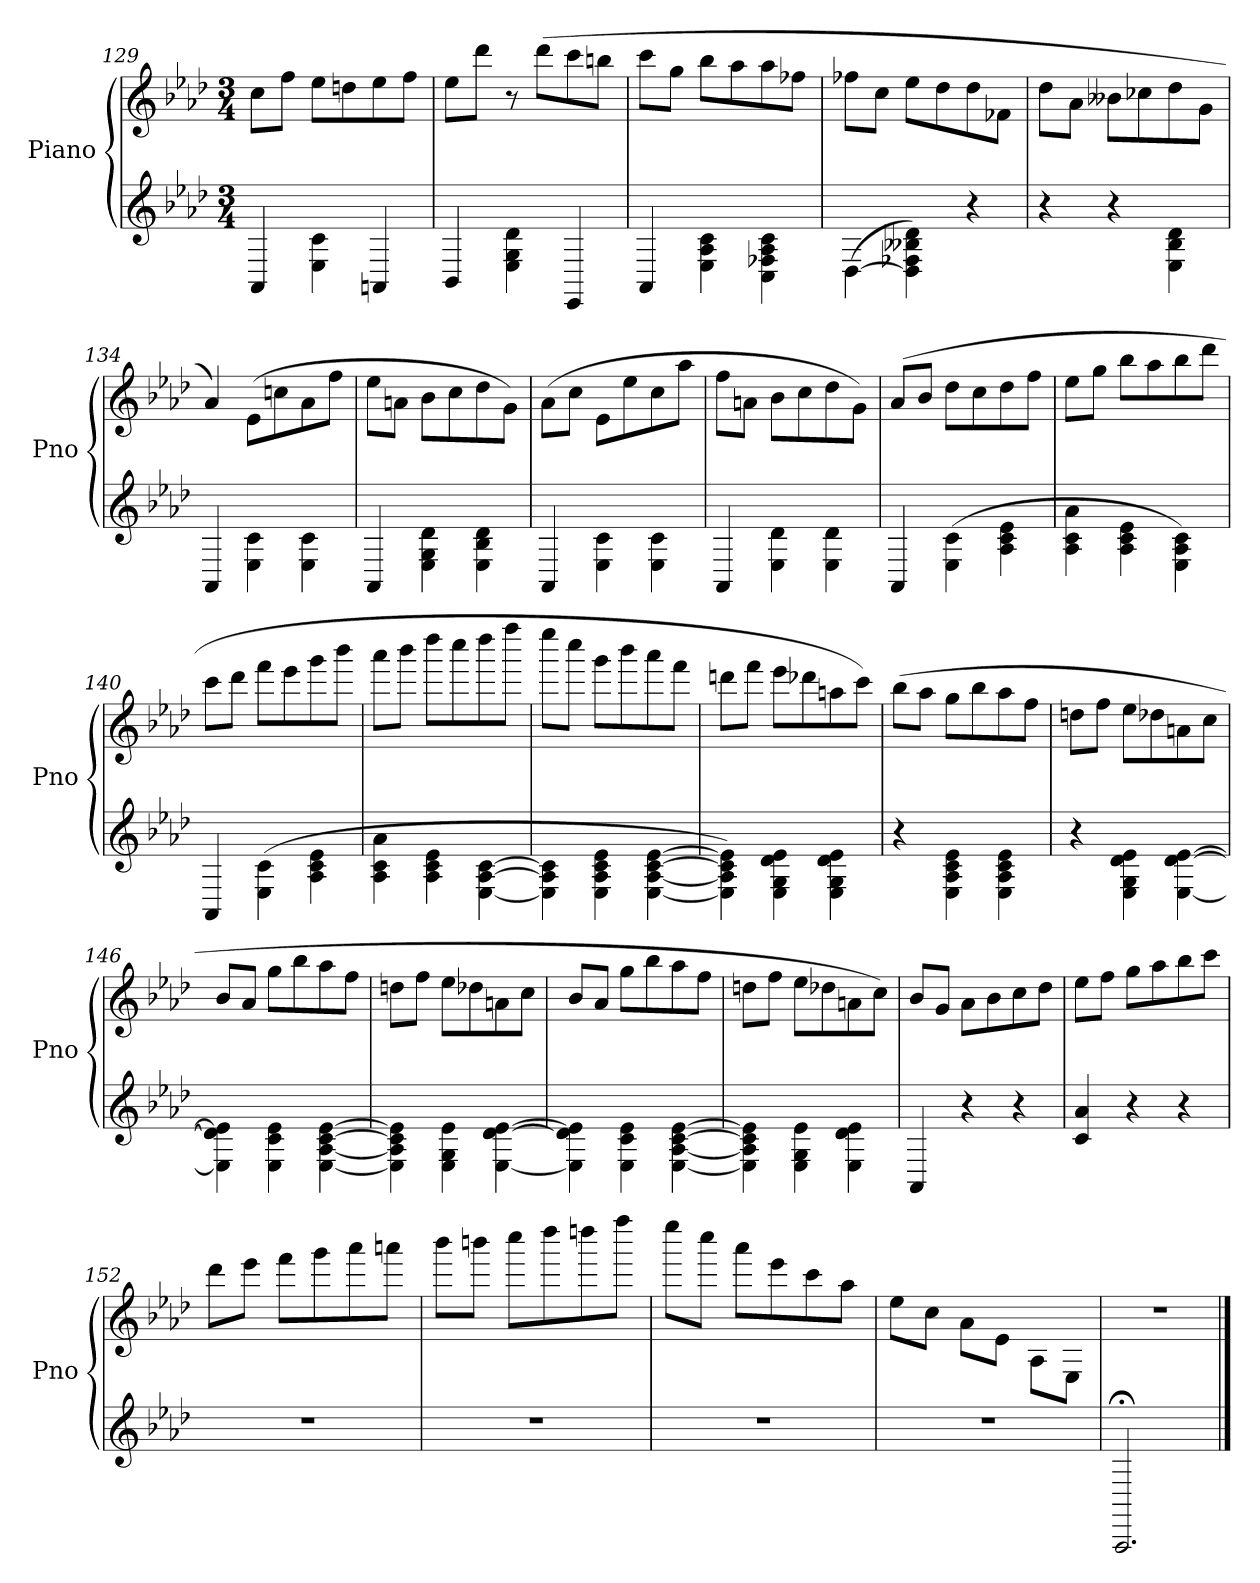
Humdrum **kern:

**kern	**kern
*part1	*part1
*staff2	*staff1
*I"Piano	*
*I'Pno	*
*clefG2	*clefG2
*k[b-e-a-d-]	*k[b-e-a-d-]
*M3/4	*M3/4
=129	=129
4AA-/	8cc\L
.	8ff\J
4E-\ 4c\	8ee-\L
.	8ddn\
4AAn/	8ee-\
.	8ff\J
=130	=130
4BB-/	8ee-\L
.	8ddd-\J
4E-\ 4G\ 4d-\	8r
.	(8ddd-\L
4EE-/	8ccc\
.	8bbn\J
=131	=131
4AA-/	8ccc\L
.	8gg\J
4E-\ 4A-\ 4c\	8bb-\L
.	8aa-\
4C\ 4F-X\ 4A-\ 4c\	8aa-\
.	8ff-X\J
=132	=132
([4D-\	8ff-X\L
.	8cc\J
4D-]\ 4F-X\ 4B--X\ 4d-\)	8ee-\L
.	8dd-\
4r	8dd-\
.	8f-X\J
=133	=133
4r	8dd-\L
.	8a-\J
4r	8b--X\L
.	8cc-X\
4E-\ 4B-\ 4d-\	8dd-\
.	8g\J
=134	=134
4AA-/	4a-/)
4E-\ 4c\	(8e-\L
.	8ccn\
4E-\ 4c\	8a-\
.	8ff\J
=135	=135
4AA-/	8ee-\L
.	8an\J
4E-\ 4G\ 4d-\	8b-\L
.	8cc\
4E-\ 4B-\ 4d-\	8dd-\
.	8g\J)
=136	=136
4AA-/	(8a-\L
.	8cc\J
4E-\ 4c\	8e-\L
.	8ee-\
4E-\ 4c\	8cc\
.	8aa-\J
=137	=137
4AA-/	8ff\L
.	8an\J
4E-\ 4d-\	8b-\L
.	8cc\
4E-\ 4d-\	8dd-\
.	8g\J)
=138	=138
4AA-/	(8a-/L
.	8b-/J
(4E-\ 4c\	8dd-\L
.	8cc\
4A-\ 4c\ 4e-\	8dd-\
.	8ff\J
=139	=139
4A-\ 4c\ 4a-\	8ee-\L
.	8gg\J
4A-\ 4c\ 4e-\	8bb-\L
.	8aa-\
4E-\ 4A-\ 4c\)	8bb-\
.	8ddd-\J
=140	=140
4AA-/	8ccc\L
.	8ddd-\J
(4E-\ 4c\	8fff\L
.	8eee-\
4A-\ 4c\ 4e-\	8ggg\
.	8bbb-\J
=141	=141
4A-\ 4c\ 4a-\	8aaa-\L
.	8bbb-\J
4A-\ 4c\ 4e-\	8dddd-\L
.	8cccc\
[4E-\ [4A-\ [4c\	8dddd-\
.	8ffff\J
=142	=142
4E-]\ 4A-]\ 4c]\	8eeee-\L
.	8cccc\J
4E-\ 4A-\ 4c\ 4e-\	8ggg\L
.	8bbb-\
[4E-\ [4A-\ [4c\ [4e-\	8aaa-\
.	8fff\J
=143	=143
4E-]\ 4A-]\ 4c]\ 4e-]\)	8dddn\L
.	8fff\J
4E-\ 4G\ 4d-\ 4e-\	8eee-\L
.	8ddd-X\
4E-\ 4G\ 4d-\ 4e-\	8aan\
.	8ccc\J)
=144	=144
4r	(8bb-\L
.	8aa-\J
4E-\ 4A-\ 4c\ 4e-\	8gg\L
.	8bb-\
4E-\ 4A-\ 4c\ 4e-\	8aa-\
.	8ff\J
=145	=145
4r	8ddn\L
.	8ff\J
4E-\ 4G\ 4d-\ 4e-\	8ee-\L
.	8dd-X\
[4E-\ [4d-\ [4e-\	8an\
.	8cc\J
=146	=146
4E-]\ 4d-]\ 4e-]\	8b-/L
.	8a-/J
4E-\ 4c\ 4e-\	8gg\L
.	8bb-\
[4E-\ [4A-\ [4c\ [4e-\	8aa-\
.	8ff\J
=147	=147
4E-]\ 4A-]\ 4c]\ 4e-]\	8ddn\L
.	8ff\J
4E-\ 4G\ 4e-\	8ee-\L
.	8dd-X\
[4E-\ [4d-\ [4e-\	8an\
.	8cc\J
=148	=148
4E-]\ 4d-]\ 4e-]\	8b-/L
.	8a-/J
4E-\ 4c\ 4e-\	8gg\L
.	8bb-\
[4E-\ [4A-\ [4c\ [4e-\	8aa-\
.	8ff\J
=149	=149
4E-]\ 4A-]\ 4c]\ 4e-]\	8ddn\L
.	8ff\J
4E-\ 4G\ 4e-\	8ee-\L
.	8dd-X\
4E-\ 4d-\ 4e-\	8an\
.	8cc\J)
=150	=150
4AA-/	8b-/L
.	8g/J
4r	8a-\L
.	8b-\
4r	8cc\
.	8dd-\J
=151	=151
4c/ 4a-/	8ee-\L
.	8ff\J
4r	8gg\L
.	8aa-\
4r	8bb-\
.	8ccc\J
=152	=152
2.r	8ddd-\L
.	8eee-\J
.	8fff\L
.	8ggg\
.	8aaa-\
.	8aaan\J
=153	=153
2.r	8bbb-\L
.	8bbbn\J
.	8cccc\L
.	8dddd-\
.	8ddddn\
.	8ffff\J
=154	=154
2.r	8eeee-\L
.	8cccc\J
.	8aaa-\L
.	8eee-\
.	8ccc\
.	8aa-\J
=155	=155
2.r	8ee-\L
.	8cc\J
.	8a-\L
.	8e-\J
.	8A-\L
.	8E-\J
=156	=156
2.AAA-;</	2.r
==	==
*-	*-
